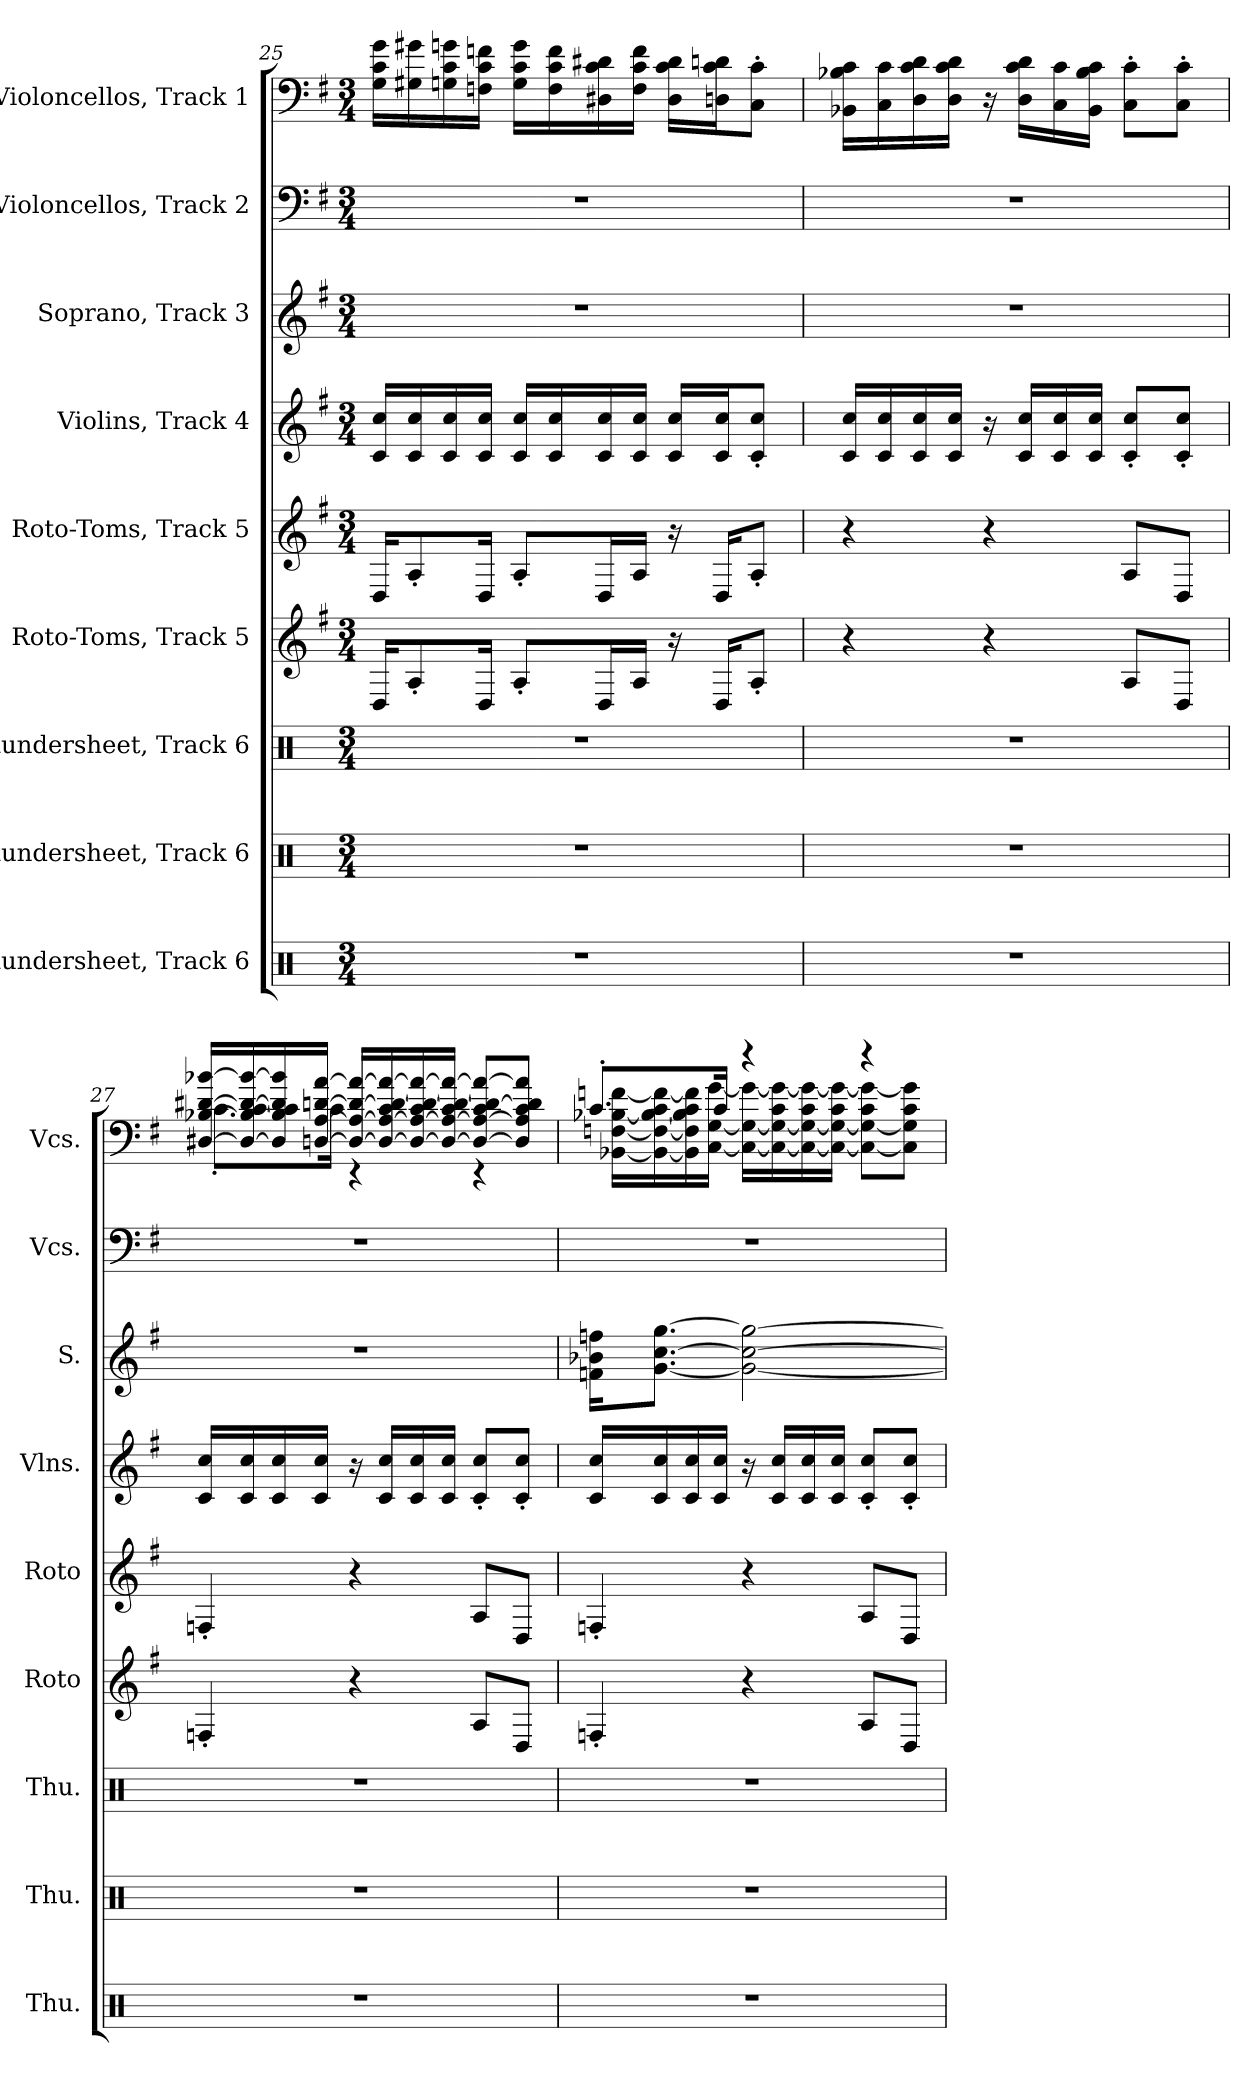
**kern	**kern	**kern	**kern	**kern	**kern	**kern	**kern	**kern
*part9	*part8	*part7	*part6	*part5	*part4	*part3	*part2	*part1
*staff9	*staff8	*staff7	*staff6	*staff5	*staff4	*staff3	*staff2	*staff1
*I"Thundersheet, Track 6	*I"Thundersheet, Track 6	*I"Thundersheet, Track 6	*I"Roto-Toms, Track 5	*I"Roto-Toms, Track 5	*I"Violins, Track 4	*I"Soprano, Track 3	*I"Violoncellos, Track 2	*I"Violoncellos, Track 1
*I'Thu.	*I'Thu.	*I'Thu.	*I'Roto	*I'Roto	*I'Vlns.	*I'S.	*I'Vcs.	*I'Vcs.
*clefX	*clefX	*clefX	*clefG2	*clefG2	*clefG2	*clefG2	*clefF4	*clefF4
*k[]	*k[]	*k[]	*k[f#]	*k[f#]	*k[f#]	*k[f#]	*k[f#]	*k[f#]
*M3/4	*M3/4	*M3/4	*M3/4	*M3/4	*M3/4	*M3/4	*M3/4	*M3/4
=25	=25	=25	=25	=25	=25	=25	=25	=25
2.r	2.r	2.r	16D/KL	16D/KL	16c/ 16cc/LL	2.r	2.r	16G\ 16c\ 16g\LL
.	.	.	8A'/	8A'/	16c/ 16cc/	.	.	16G#X\ 16g#X\
.	.	.	.	.	16c/ 16cc/	.	.	16Gn\ 16c\ 16gn\
.	.	.	16D/Jk	16D/Jk	16c/ 16cc/JJ	.	.	16Fn\ 16c\ 16fn\JJ
.	.	.	8A'/L	8A'/L	16c/ 16cc/LL	.	.	16G\ 16c\ 16g\LL
.	.	.	.	.	16c/ 16cc/	.	.	16F\ 16c\ 16f\
.	.	.	16D/L	16D/L	16c/ 16cc/	.	.	16D#X\ 16c\ 16d#X\
.	.	.	16A/JJ	16A/JJ	16c/ 16cc/JJ	.	.	16F\ 16c\ 16f\JJ
.	.	.	16r	16r	16c/ 16cc/LL	.	.	16D#\ 16c\ 16d#\LL
.	.	.	16D/KL	16D/KL	16c/ 16cc/J	.	.	16Dn\ 16c\ 16dn\J
.	.	.	8A'/J	8A'/J	8c/' 8cc/'J	.	.	8C\' 8c\'J
!!LO:PB:g=z
=26	=26	=26	=26	=26	=26	=26	=26	=26
2.r	2.r	2.r	4r	4r	16c/ 16cc/LL	2.r	2.r	16BB-X\ 16B-X\ 16c\LL
.	.	.	.	.	16c/ 16cc/	.	.	16C\ 16c\
.	.	.	.	.	16c/ 16cc/	.	.	16D\ 16c\ 16d\
.	.	.	.	.	16c/ 16cc/JJ	.	.	16D\ 16c\ 16d\JJ
.	.	.	4r	4r	16r	.	.	16r
.	.	.	.	.	16c/ 16cc/LL	.	.	16D\ 16c\ 16d\LL
.	.	.	.	.	16c/ 16cc/	.	.	16C\ 16c\
.	.	.	.	.	16c/ 16cc/JJ	.	.	16BB-\ 16B-\ 16c\JJ
.	.	.	8A/L	8A/L	8c/' 8cc/'L	.	.	8C\' 8c\'L
.	.	.	8D/J	8D/J	8c/' 8cc/'J	.	.	8C\' 8c\'J
=27	=27	=27	=27	=27	=27	=27	=27	=27
*	*	*	*	*	*	*	*	*^
2.r	2.r	2.r	4Fn'/	4Fn'/	16c/ 16cc/LL	2.r	2.r	[16D#X/ [16B-X/ [16d#X/ [16b-X/LL	8.c'\L
.	.	.	.	.	16c/ 16cc/	.	.	16D#/_ 16B-/_ 16c/ 16d#/_ 16b-/_	.
.	.	.	.	.	16c/ 16cc/	.	.	16D#/] 16B-/] 16c/ 16d#/] 16b-/]	.
.	.	.	.	.	16c/ 16cc/JJ	.	.	[16Dn/ [16A/ [16dn/ [16a/JJ	16c\Jk
.	.	.	4r	4r	16r	.	.	16D/_ 16A/_ 16d/_ 16a/_LL	4r
.	.	.	.	.	16c/ 16cc/LL	.	.	16D/_ 16A/_ 16c/ 16d/_ 16a/_	.
.	.	.	.	.	16c/ 16cc/	.	.	16D/_ 16A/_ 16c/ 16d/_ 16a/_	.
.	.	.	.	.	16c/ 16cc/JJ	.	.	16D/_ 16A/_ 16c/ 16d/_ 16a/_JJ	.
.	.	.	8A/L	8A/L	8c/' 8cc/'L	.	.	8D/_ 8A/_ 8c/ 8d/_ 8a/_L	4r
.	.	.	8D/J	8D/J	8c/' 8cc/'J	.	.	8D/] 8A/] 8c/ 8d/] 8a/]J	.
!!LO:PB:g=z	!!
=28	=28	=28	=28	=28	=28	=28	=28	=28	=28
2.r	2.r	2.r	4Fn'/	4Fn'/	16c/ 16cc/LL	16fn\ 16b-X\ 16ffn\KL	2.r	8.c'/L	[16BB-X\ [16Fn\ [16B-X\ [16fn\LL
.	.	.	.	.	16c/ 16cc/	[8.g\ [8.cc\ [8.gg\J	.	.	16BB-\_ 16F\_ 16B-\_ 16c\ 16f\_
.	.	.	.	.	16c/ 16cc/	.	.	.	16BB-\] 16F\] 16B-\] 16c\ 16f\]
.	.	.	.	.	16c/ 16cc/JJ	.	.	16c/Jk	[16C\ [16G\ [16g\JJ
.	.	.	4r	4r	16r	2g\_ 2cc\_ 2gg\_	.	4r	16C\_ 16G\_ 16g\_LL
.	.	.	.	.	16c/ 16cc/LL	.	.	.	16C\_ 16G\_ 16c\ 16g\_
.	.	.	.	.	16c/ 16cc/	.	.	.	16C\_ 16G\_ 16c\ 16g\_
.	.	.	.	.	16c/ 16cc/JJ	.	.	.	16C\_ 16G\_ 16c\ 16g\_JJ
.	.	.	8A/L	8A/L	8c/' 8cc/'L	.	.	4r	8C\_ 8G\_ 8c\ 8g\_L
.	.	.	8D/J	8D/J	8c/' 8cc/'J	.	.	.	8C\] 8G\] 8c\ 8g\]J
*	*	*	*	*	*	*	*	*v	*v
=	=	=	=	=	=	=	=	=
*-	*-	*-	*-	*-	*-	*-	*-	*-
